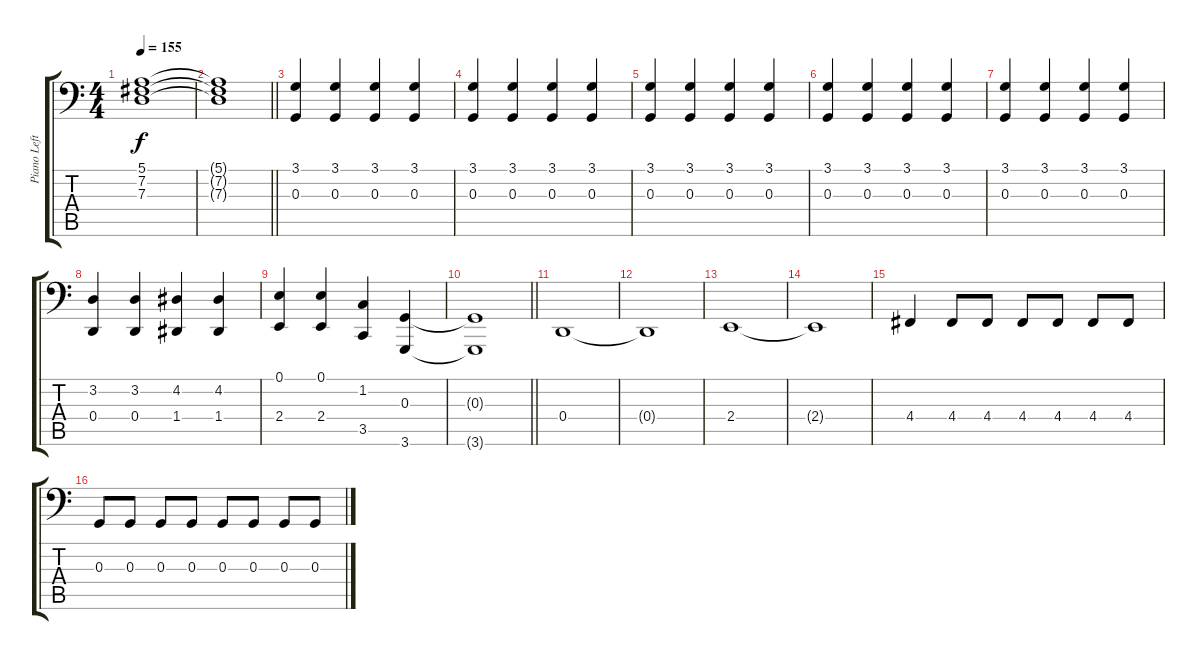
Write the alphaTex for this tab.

\track ("Piano Left" "Piano Left") {instrument acousticgrandpiano}
\staff {score tabs}
\tuning (E3 B2 G2 D2 A1 E1) {hide}
\ts (4 4)
\tempo 155
\clef f4
\ks c
(5.1 7.2 7.3).1{dy f} |
\barLineRight lightlight
(5.1{t} 7.2{t} 7.3{t}).1 |
(3.1 0.3).4 (3.1 0.3).4 (3.1 0.3).4 (3.1 0.3).4 |
(3.1 0.3).4 (3.1 0.3).4 (3.1 0.3).4 (3.1 0.3).4 |
(3.1 0.3).4 (3.1 0.3).4 (3.1 0.3).4 (3.1 0.3).4 |
(3.1 0.3).4 (3.1 0.3).4 (3.1 0.3).4 (3.1 0.3).4 |
(3.1 0.3).4 (3.1 0.3).4 (3.1 0.3).4 (3.1 0.3).4 |
(3.2 0.4).4 (3.2 0.4).4 (4.2 1.4).4 (4.2 1.4).4 |
(0.1 2.4).4 (0.1 2.4).4 (1.2 3.5).4 (0.3 3.6).4 |
\barLineRight lightlight
(0.3{t} 3.6{t}).1 |
0.4.1 |
0.4{t}.1 |
2.4.1 |
2.4{t}.1 |
4.4.4{volume 14} 4.4.8 4.4.8 4.4.8 4.4.8 4.4.8 4.4.8 |
0.3.8 0.3.8 0.3.8 0.3.8 0.3.8 0.3.8 0.3.8 0.3.8
